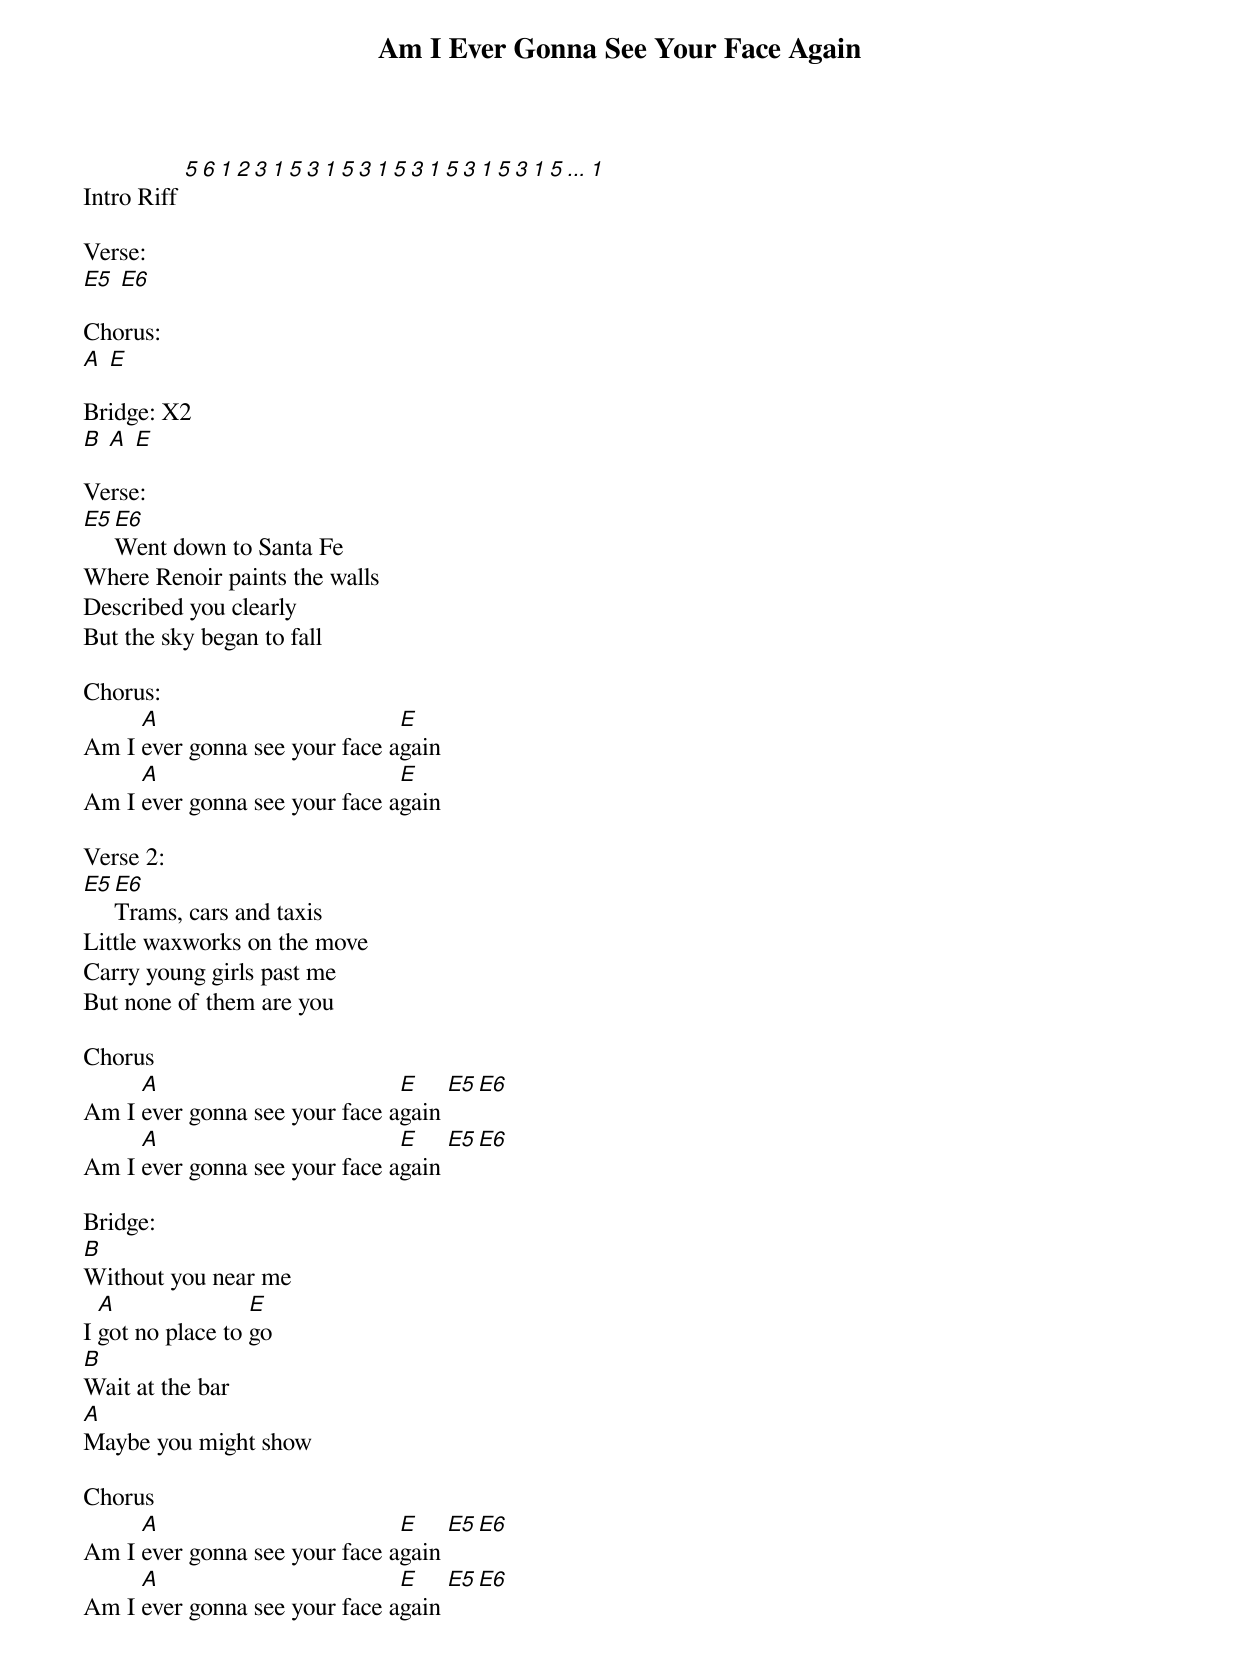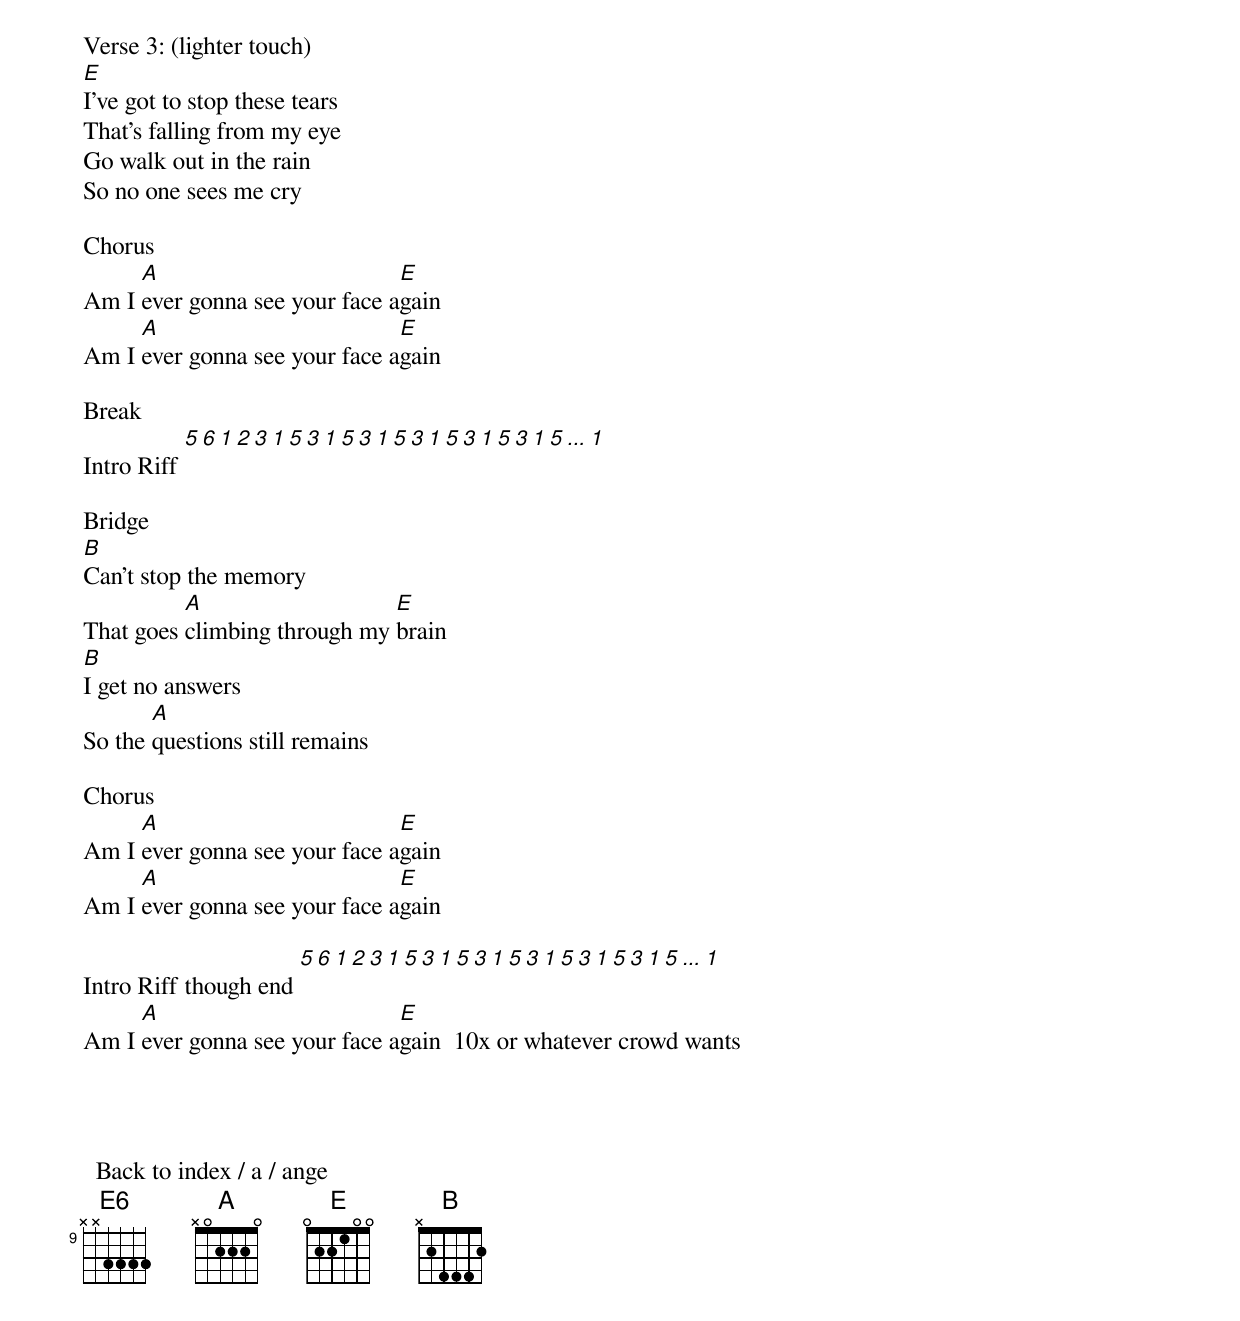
{t: Am I Ever Gonna See Your Face Again}
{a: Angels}

Intro Riff [5 6 1 2 3 1 5 3 1 5 3 1 5 3 1 5 3 1 5 3 1 5 ... 1]

Verse:
[E5] [E6]

Chorus:
[A] [E]

Bridge: X2
[B] [A] [E]

Verse:
[E5][E6]Went down to Santa Fe
Where Renoir paints the walls
Described you clearly
But the sky began to fall

Chorus:
Am I [A]ever gonna see your face a[E]gain
Am I [A]ever gonna see your face a[E]gain

Verse 2:
[E5][E6]Trams, cars and taxis
Little waxworks on the move
Carry young girls past me
But none of them are you

Chorus
Am I [A]ever gonna see your face a[E]gain [E5][E6]
Am I [A]ever gonna see your face a[E]gain [E5][E6]

Bridge:
[B]Without you near me
I [A]got no place to [E]go
[B]Wait at the bar
[A]Maybe you might show

Chorus
Am I [A]ever gonna see your face a[E]gain [E5][E6]
Am I [A]ever gonna see your face a[E]gain [E5][E6]

Verse 3: (lighter touch)
[E]I've got to stop these tears
That's falling from my eye
Go walk out in the rain
So no one sees me cry

Chorus
Am I [A]ever gonna see your face a[E]gain
Am I [A]ever gonna see your face a[E]gain

Break
Intro Riff [5 6 1 2 3 1 5 3 1 5 3 1 5 3 1 5 3 1 5 3 1 5 ... 1]

Bridge
[B]Can't stop the memory
That goes [A]climbing through my [E]brain
[B]I get no answers
So the [A]questions still remains

Chorus
Am I [A]ever gonna see your face a[E]gain
Am I [A]ever gonna see your face a[E]gain

Intro Riff though end [5 6 1 2 3 1 5 3 1 5 3 1 5 3 1 5 3 1 5 3 1 5 ... 1]
Am I [A]ever gonna see your face a[E]gain  10x or whatever crowd wants




  Back to index / a / ange
